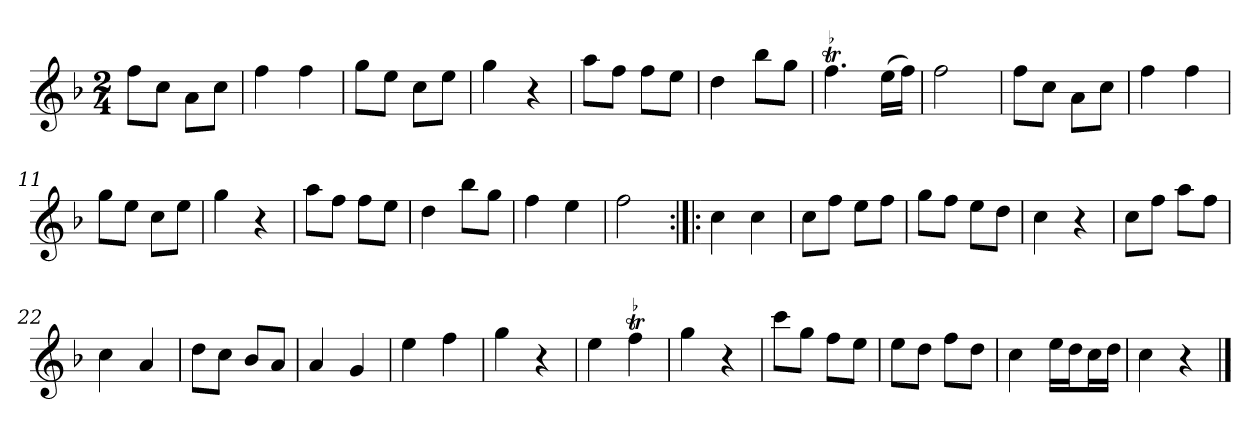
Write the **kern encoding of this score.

**kern
*part1
*staff1
*clefG2
*k[b-]
*F:
*M2/4
*MM120
=1
8ff\L
8cc\J
8a\L
8cc\J
=2
4ff
4ff
=3
8gg\L
8ee\J
8cc\L
8ee\J
=4
4gg
4r
=5
8aa\L
8ff\J
8ff\L
8ee\J
=6
4dd
8bb-\L
8gg\J
=7
!LO:TR:acc=-
4.fft
(16ee\LL
16ff\JJ)
=8
2ff
=9
8ff\L
8cc\J
8a\L
8cc\J
=10
4ff
4ff
=11
8gg\L
8ee\J
8cc\L
8ee\J
=12
4gg
4r
=13
8aa\L
8ff\J
8ff\L
8ee\J
=14
4dd
8bb-\L
8gg\J
=15
4ff
4ee
=16
2ff
=17:|!|:
4cc
4cc
=18
8cc\L
8ff\J
8ee\L
8ff\J
=19
8gg\L
8ff\J
8ee\L
8dd\J
=20
4cc
4r
=21
8cc\L
8ff\J
8aa\L
8ff\J
=22
4cc
4a
=23
8dd\L
8cc\J
8b-/L
8a/J
=24
4a
4g
=25
4ee
4ff
=26
4gg
4r
=27
4ee
!LO:TR:acc=-
4fft
=28
4gg
4r
=29
8ccc\L
8gg\J
8ff\L
8ee\J
=30
8ee\L
8dd\J
8ff\L
8dd\J
=31
4cc
16ee\LL
16dd\J
16cc\L
16dd\JJ
=32
4cc
4r
==
*-
